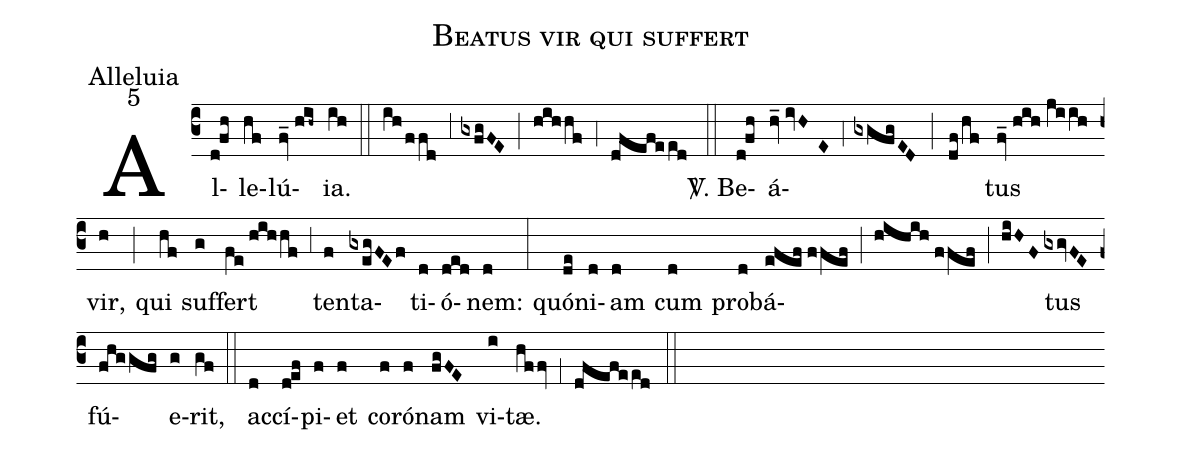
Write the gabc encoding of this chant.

name:Beatus vir qui suffert;
office-part:Alleluia;
mode:5;
%%
(c3) Al(d!fh)le(hf)lú(fv_//hih~)ia.(ih) (::)
(ih/ffd) (,3) (gxfgFE) (;) (hihhf) (,4) (dfefeed) (::)

<sp>V/</sp>. Be(d!fh)á(hv_//ivHE)(,4)(gxgfgED;df/hf)tus(fv_//hih//jiih) vir,(h) (;) qui(hf) suf(g)fert(fe//hihhf) (,3) ten(f)ta(gxegFEf)ti(d)ó(ded)nem:(d) (:)
quó(de)ni(d)am(d) cum(d) pro(d)bá(efef//ffef)(;)(hihih//ffef)(;)(hiHF)tus(gxgvFE) fú(fhggfg)e(g)rit,(gf) (::)
ac(d)cí(d!ef)pi(f)et(f) co(f)ró(f)nam(fgFE) vi(i)tæ.(hffv) (,1) (dfefeed) (::)
